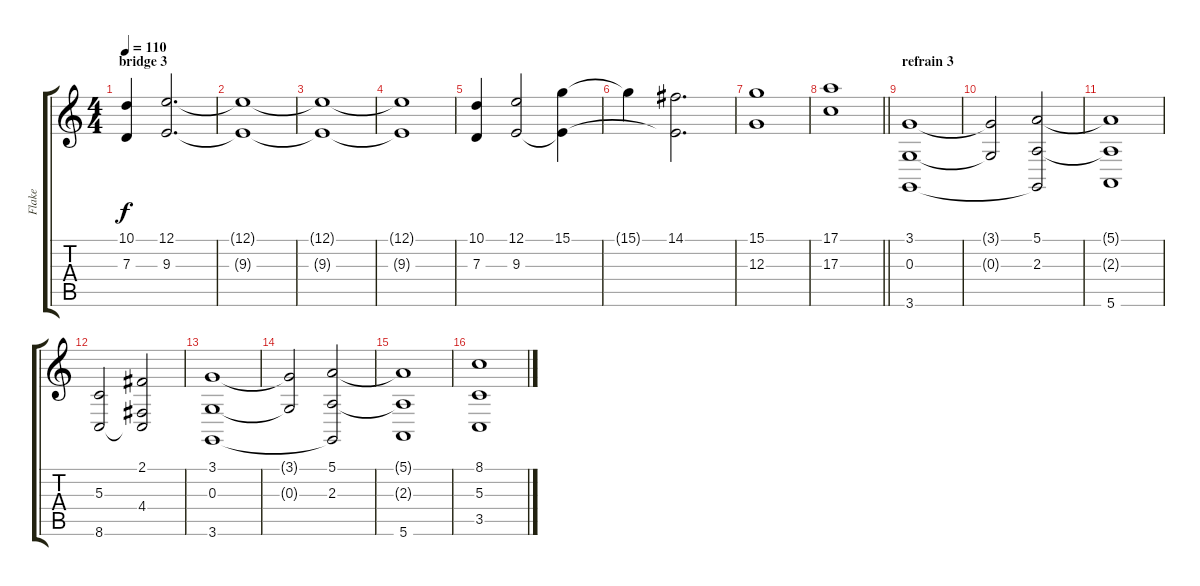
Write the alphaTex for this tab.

\track ("Flake" "Flake") {instrument stringensemble2}
\staff {score tabs}
\tuning (E4 B3 G3 D3 A2 E2) {hide}
\ts (4 4)
\section ("" "bridge 3")
\tempo 110
\clef g2
\ks c
(10.1 7.3).4{dy f instrument choiraahs} (12.1 9.3).2{d} |
(12.1{t} 9.3{t}).1 |
(12.1{t} 9.3{t}).1 |
(12.1{t} 9.3{t}).1 |
(10.1 7.3).4 (12.1 9.3).2 (15.1 9.3{t}).4 |
15.1{t}.4 (14.1 9.3{t}).2{d} |
(15.1 12.3).1 |
\barLineRight lightlight
(17.1 17.3).1 |
\section ("" "refrain 3")
(3.1 0.3 3.6).1 |
(3.1{t} 0.3{t}).2 (5.1 2.3 3.6{t}).2 |
(5.1{t} 2.3{t} 5.6).1 |
(5.3 8.6).2 (2.1 4.4 8.6{t}).2 |
(3.1 0.3 3.6).1 |
(3.1{t} 0.3{t}).2 (5.1 2.3 3.6{t}).2 |
(5.1{t} 2.3{t} 5.6).1 |
(8.1 5.3 3.5).1
